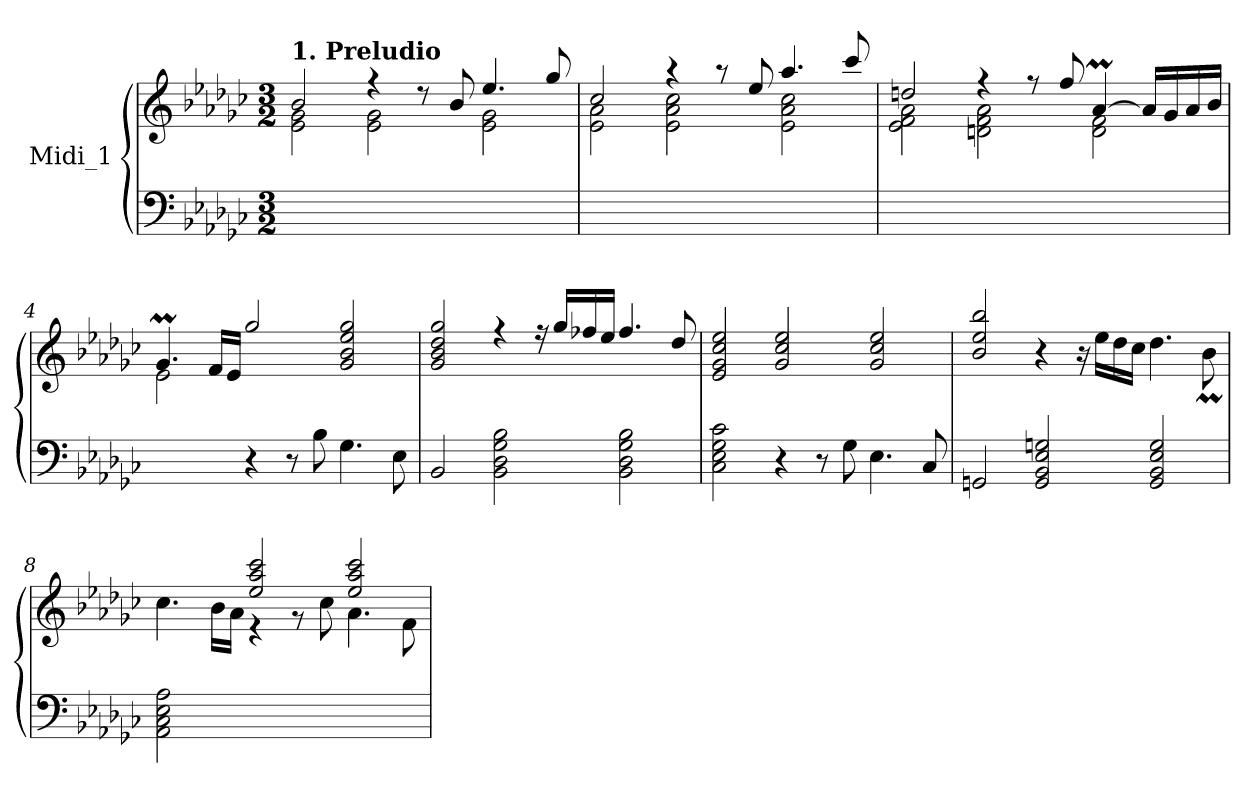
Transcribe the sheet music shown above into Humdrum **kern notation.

**kern	**kern
*part1	*part1
*staff2	*staff1
*I"Midi_1	*
*clefF4	*clefG2
*k[b-e-a-d-g-c-]	*k[b-e-a-d-g-c-]
*G-:	*G-:
*M3/2	*M3/2
=1	=1
*	*^
!	!LO:TX:a:B:t=1. Preludio	!
1.ryy	2b-/	2e-\ 2g-\
.	4r	2e-\ 2g-\
.	8r	.
.	8b-/	.
.	4.ee-/	2e-\ 2g-\
.	8gg-/	.
=2	=2	=2
1.ryy	2cc-/	2e-\ 2a-\
.	4r	2e-\ 2a-\ 2cc-\
.	8r	.
.	8ee-/	.
.	4.aa-/	2e-\ 2a-\ 2cc-\
.	8ccc-/	.
=3	=3	=3
1.ryy	2ddn/	2e-\ 2f\ 2a-\
.	4r	2dn\ 2f\ 2a-\
.	8r	.
.	8ff/	.
.	[4a-M/	2d\ 2f\
.	16a-/LL]	.
.	16g-/	.
.	16a-/	.
.	16b-/JJ	.
!!LO:LB:g=z	!!
=4	=4	=4
2ryy	4.g-M/	2e-\
.	16f/LL	.
.	16e-/JJ	.
4r	2gg-/	2ryy
8r	.	.
8B-\	.	.
4.G-\	2g-/ 2b-/ 2ee-/ 2gg-/	2ryy
8E-\	.	.
=5	=5	=5
2BB-/	2g-/ 2b-/ 2dd-/ 2gg-/	1.ryy
2BB-\ 2D-\ 2G-\ 2B-\	4r	.
.	16r	.
.	16gg-/LL	.
.	16ff-X/	.
.	16ee-/JJ	.
2BB-\ 2D-\ 2G-\ 2B-\	4.ff-/	.
.	8dd-/	.
=6	=6	=6
2C-\ 2E-\ 2G-\ 2c-\	2e-/ 2g-/ 2cc-/ 2ee-/	1.ryy
4r	2g-/ 2cc-/ 2ee-/	.
8r	.	.
8G-\	.	.
4.E-\	2g-/ 2cc-/ 2ee-/	.
8C-/	.	.
!!LO:LB:g=z	!!
=7	=7	=7
2GGn/	2b-/ 2ee-/ 2bb-/	2ryy
2GG/ 2BB-/ 2E-/ 2Gn/	2ryy	4r
.	.	16r
.	.	16ee-\LL
.	.	16dd-\
.	.	16cc-\JJ
2GG/ 2BB-/ 2E-/ 2G/	2ryy	4.dd-\
.	.	8b-m\
=8	=8	=8
2AA-\ 2C-\ 2E-\ 2A-\	2ryy	4.cc-\
.	.	16b-\LL
.	.	16a-\JJ
2ryy	2ee-/ 2aa-/ 2ccc-/	4r
.	.	8r
.	.	8cc-\
2ryy	2ee-/ 2aa-/ 2ccc-/	4.a-\
.	.	8f\
*	*v	*v
=	=
*-	*-
